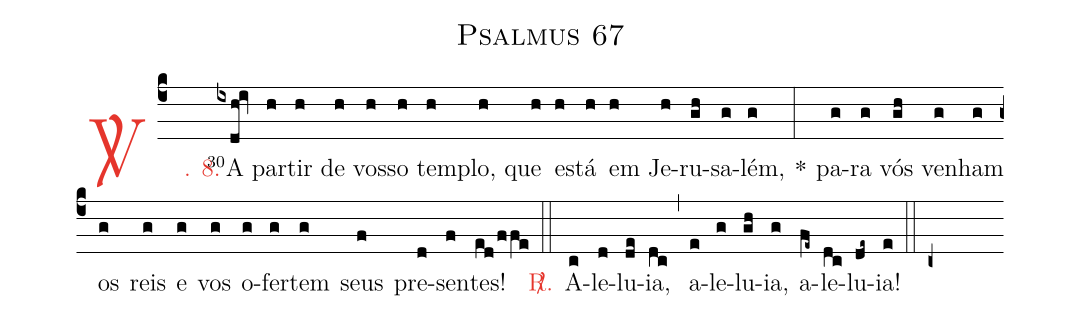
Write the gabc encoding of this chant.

name: Psalmus 67;
%%
(c4)

<c><sp>V/</sp>. 8.</c>() <v>\VSup{30}</v>A(ixdh!iv) par(h)tir(h) de(h) vos(h)so(h) tem(h)plo,(h) que(h) es(h)tá(h) em(h) Je(h)ru(gh)sa(g)lém,(g) *(:) pa(g)ra(g) vós(gh) ve(g)nham(g) os(g) reis(g) e(g) vos(g) o(g)fer(g)tem(g) seus(f) pre(d)sen(f)tes!(ed/ffe)

(::)

<nlba><c><sp>R/</sp>.</c>() A</nlba>(c)le(d)lu(de)ia,(dc) (,) a(e)le(g)lu(gh)ia,(g) a(fe~)le(dc)lu(de~)ia!(e)

(::)

(c+)
